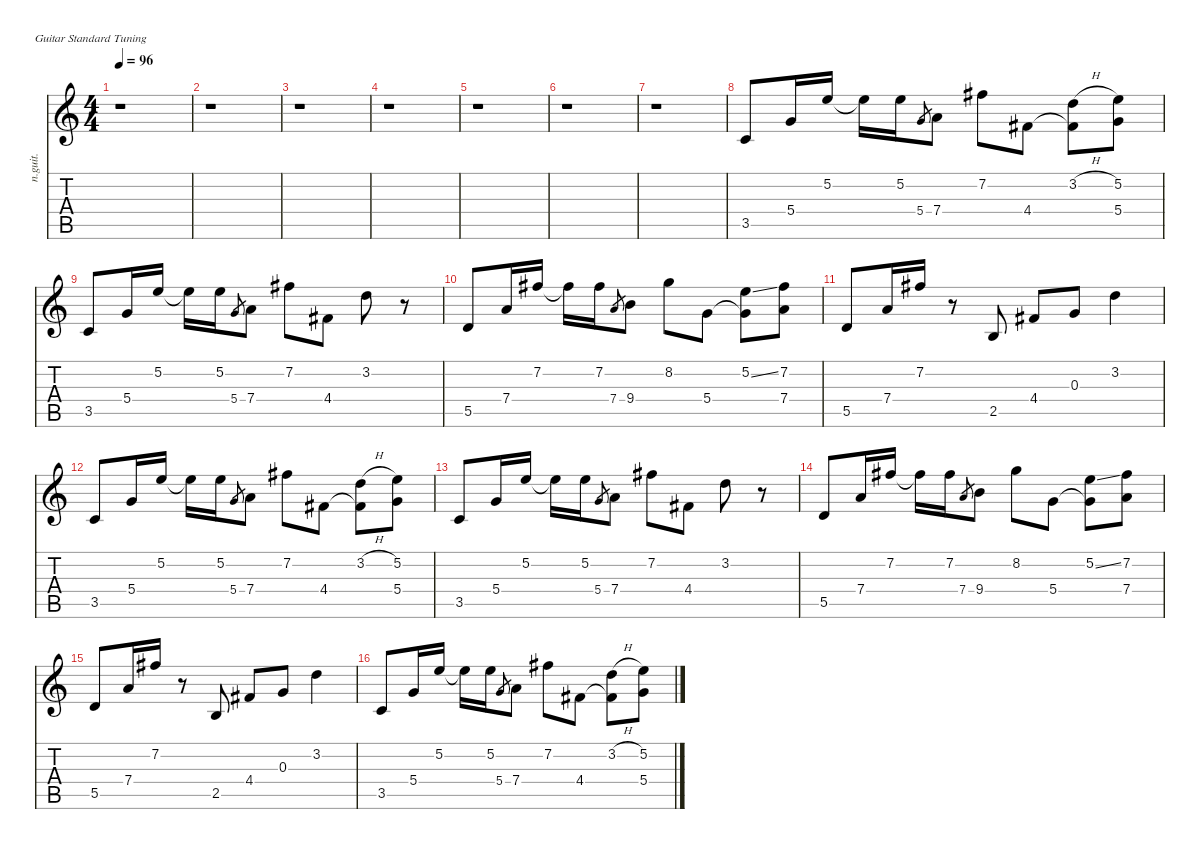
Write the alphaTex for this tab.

\defaultSystemsLayout 4
\hideDynamics
\bracketExtendMode nobrackets
\otherSystemsTrackNameOrientation horizontal
\track ("Guitar 5" "n.guit.") {instrument acousticguitarnylon}
\staff {score tabs}
\tuning (E4 B3 G3 D3 A2 E2)
\ts (4 4)
\tempo 96
\clef g2
\ks c
r.1{dy f} |
r.1 |
r.1 |
r.1 |
r.1 |
r.1 |
r.1 |
3.5.8 5.4.16 5.2.16 5.2{t}.16 5.2.16 5.4.8{gr dy mf} 7.4.8{dy f} 7.2{acc #}.8 4.4{acc #}.8 (3.2{h} 4.4{t acc #}).8 (5.2 5.4).8 |
3.5.8 5.4.16 5.2.16 5.2{t}.16 5.2.16 5.4.8{gr dy mf} 7.4.8{dy f} 7.2{acc #}.8 4.4{acc #}.8 3.2.8 r.8 |
5.5.8 7.4.16 7.2{acc #}.16 7.2{t acc #}.16 7.2{acc #}.16 7.4.8{gr dy mf} 9.4.8{dy f} 8.2.8 5.4.8 (5.2{ss} 5.4{t}).8 (7.2{acc #} 7.4).8 |
5.5.8 7.4.16 7.2{acc #}.16 r.8 2.5.8 4.4{acc #}.8 0.3.8 3.2.4 |
3.5.8 5.4.16 5.2.16 5.2{t}.16 5.2.16 5.4.8{gr dy mf} 7.4.8{dy f} 7.2{acc #}.8 4.4{acc #}.8 (3.2{h} 4.4{t acc #}).8 (5.2 5.4).8 |
3.5.8 5.4.16 5.2.16 5.2{t}.16 5.2.16 5.4.8{gr dy mf} 7.4.8{dy f} 7.2{acc #}.8 4.4{acc #}.8 3.2.8 r.8 |
5.5.8 7.4.16 7.2{acc #}.16 7.2{t acc #}.16 7.2{acc #}.16 7.4.8{gr dy mf} 9.4.8{dy f} 8.2.8 5.4.8 (5.2{ss} 5.4{t}).8 (7.2{acc #} 7.4).8 |
5.5.8 7.4.16 7.2{acc #}.16 r.8 2.5.8 4.4{acc #}.8 0.3.8 3.2.4 |
3.5.8 5.4.16 5.2.16 5.2{t}.16 5.2.16 5.4.8{gr dy mf} 7.4.8{dy f} 7.2{acc #}.8 4.4{acc #}.8 (3.2{h} 4.4{t acc #}).8 (5.2 5.4).8
